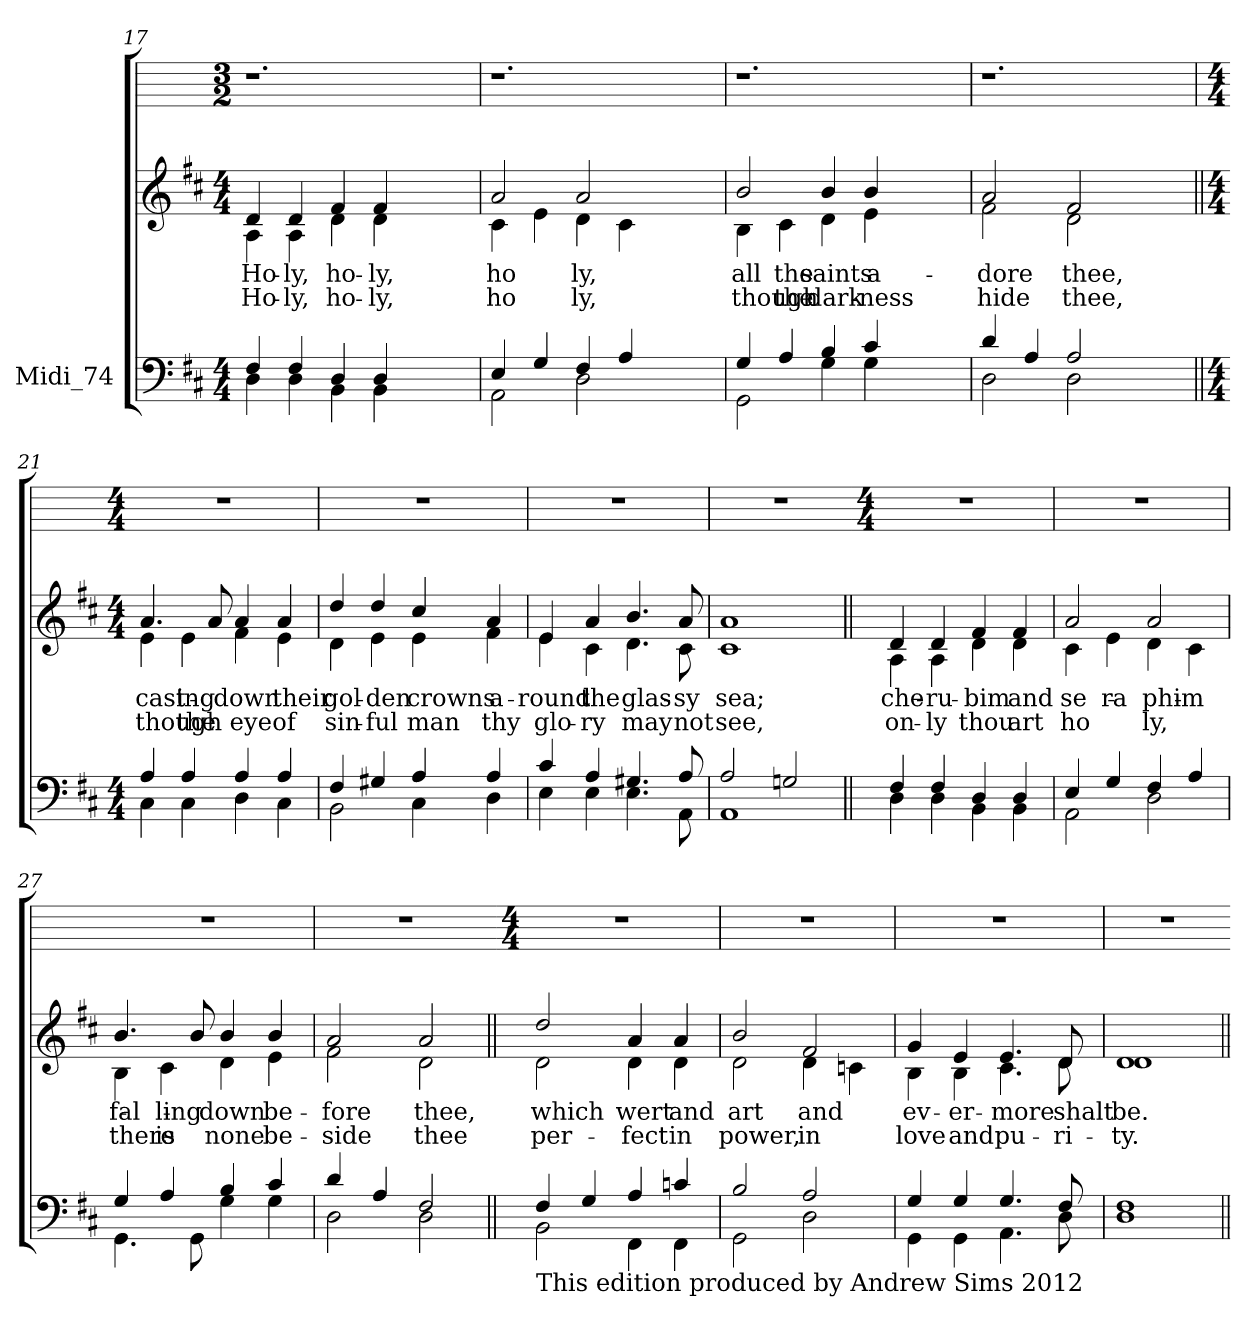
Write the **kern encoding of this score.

**kern	**kern	**text	**text	**kern
*part3	*part2	*part2	*part2	*part1
*staff3	*staff2	*staff2	*staff2	*staff1
*I"Midi_74	*	*	*	*
!!LO:LB:g=z
*clefF4	*clefG2	*	*	*
*k[f#c#]	*k[f#c#]	*	*	*
*D:	*D:	*	*	*
*M4/4	*M4/4	*	*	*M3/2
=17	=17	=17	=17	=17
*^	*^	*	*	*
!	!	!	!	!LO:LY:b	!LO:LY:b	!
4F#	4D\	4d/	4A	Ho-	-Ho-	1.r
!	!	!	!	!LO:LY:b	!LO:LY:b	!
4F#	4D\	4d/	4A	-ly,	ly,	.
!	!	!	!	!LO:LY:b	!LO:LY:b	!
4D	4BB\	4f#/	4d	ho-	-ho-	.
!	!	!	!	!LO:LY:b	!LO:LY:b	!
4D	4BB\	4f#/	4d	-ly,	ly,	.
2ryy	2ryy	2ryy	2ryy	.	.	.
=18	=18	=18	=18	=18	=18	=18
!	!	!	!	!LO:LY:b	!LO:LY:b	!
4E	2AA\	2a/	4c#	ho	ho	1.r
4G	.	.	4e	.	.	.
!	!	!	!	!LO:LY:b	!LO:LY:b	!
4F#	2D\	2a/	4d	ly,	ly,	.
4A	.	.	4c#	.	.	.
2ryy	2ryy	2ryy	2ryy	.	.	.
=19	=19	=19	=19	=19	=19	=19
!	!	!	!	!LO:LY:b	!LO:LY:b	!
4G	2GG\	2b/	4B	all	though	1.r
!	!	!	!	!LO:LY:b	!LO:LY:b	!
4A	.	.	4c#	the	the	.
!	!	!	!	!LO:LY:b	!LO:LY:b	!
4B	4G\	4b/	4d	saints	dark-	.
!	!	!	!	!LO:LY:b	!LO:LY:b	!
4c#	4G\	4b/	4e	-a-	-ness	.
2ryy	2ryy	2ryy	2ryy	.	.	.
=20	=20	=20	=20	=20	=20	=20
!	!	!	!	!LO:LY:b	!LO:LY:b	!
4d	2D\	2a/	2f#	dore	hide	1.r
4A	.	.	.	.	.	.
!	!	!	!	!LO:LY:b	!LO:LY:b	!
2A	2D\	2f#/	2d	thee,	thee,	.
2ryy	2ryy	2ryy	2ryy	.	.	.
!!LO:LB:g=z
=21||	=21||	=21||	=21||	=21	=21	=21
*M4/4	*	*M4/4	*	*	*	*M4/4
!	!	!	!	!LO:LY:b	!LO:LY:b	!
4A	4C#\	4.a/	4e	cast-	-though	1r
!	!	!	!	!LO:LY:b	!LO:LY:b	!
4A	4C#\	.	4e	ing	the	.
.	.	8a/	.	.	.	.
!	!	!	!	!LO:LY:b	!LO:LY:b	!
4A	4D\	4a/	4f#	down	eye	.
!	!	!	!	!LO:LY:b	!LO:LY:b	!
4A	4C#\	4a/	4e	their	of	.
=22	=22	=22	=22	=22	=22	=22
!	!	!	!	!LO:LY:b	!LO:LY:b	!
4F#	2BB\	4dd/	4d	gol-	-sin-	1r
!	!	!	!	!LO:LY:b	!LO:LY:b	!
4G#X	.	4dd/	4e	-den	ful	.
!	!	!	!	!LO:LY:b	!LO:LY:b	!
4A	4C#\	4cc#/	4e	crowns	man	.
!	!	!	!	!LO:LY:b	!LO:LY:b	!
4A	4D\	4a/	4f#	a-	-thy	.
=23	=23	=23	=23	=23	=23	=23
!	!	!	!	!LO:LY:b	!LO:LY:b	!
4c#	4E\	4e/	4e	round	glo-	1r
!	!	!	!	!LO:LY:b	!LO:LY:b	!
4A	4E\	4a/	4c#	-the	ry	.
!	!	!	!	!LO:LY:b	!LO:LY:b	!
4.G#X	4.E\	4.b/	4.d	glas-	-may	.
!	!	!	!	!LO:LY:b	!LO:LY:b	!
8A	8AA\	8a/	8c#	sy	not	.
=24	=24	=24	=24	=24	=24	=24
!	!	!	!	!LO:LY:b	!LO:LY:b	!
2A	1AA\	1a/	1c#	sea;	see,	1r
2Gn	.	.	.	.	.	.
!!LO:LB:g=z
=25||	=25||	=25||	=25||	=25	=25	=25
*	*	*	*	*	*	*M4/4
!	!	!	!	!LO:LY:b	!LO:LY:b	!
4F#	4D\	4d/	4A	che-	-on-	1r
!	!	!	!	!LO:LY:b	!LO:LY:b	!
4F#	4D\	4d/	4A	-ru-	-ly	.
!	!	!	!	!LO:LY:b	!LO:LY:b	!
4D	4BB\	4f#/	4d	bim	thou	.
!	!	!	!	!LO:LY:b	!LO:LY:b	!
4D	4BB\	4f#/	4d	and	art	.
=26	=26	=26	=26	=26	=26	=26
!	!	!	!	!LO:LY:b	!LO:LY:b	!
4E	2AA\	2a/	4c#	se-	-ho	1r
!	!	!	!	!LO:LY:b	!	!
4G	.	.	4e	ra-	.	.
!	!	!	!	!LO:LY:b	!LO:LY:b	!
4F#	2D\	2a/	4d	-phim	ly,	.
4A	.	.	4c#	.	.	.
=27	=27	=27	=27	=27	=27	=27
!	!	!	!	!LO:LY:b	!LO:LY:b	!
4G	4.GG\	4.b/	4B	fal-	-there	1r
!	!	!	!	!LO:LY:b	!LO:LY:b	!
4A	.	.	4c#	ling	is	.
.	8GG\	8b/	.	.	.	.
!	!	!	!	!LO:LY:b	!LO:LY:b	!
4B	4G\	4b/	4d	down	none	.
!	!	!	!	!LO:LY:b	!LO:LY:b	!
4c#	4G\	4b/	4e	be-	-be-	.
=28	=28	=28	=28	=28	=28	=28
!	!	!	!	!LO:LY:b	!LO:LY:b	!
4d	2D\	2a/	2f#	-fore	side	1r
4A	.	.	.	.	.	.
!	!	!	!	!LO:LY:b	!LO:LY:b	!
2F#	2D\	2a/	2d	thee,	thee	.
!!LO:LB:g=z
=29||	=29||	=29||	=29||	=29	=29	=29
*	*	*	*	*	*	*M4/4
!LO:TX:b:t=This edition produced by Andrew Sims 2012	!	!	!	!	!	!
!	!	!	!	!LO:LY:b	!LO:LY:b	!
4F#	2BB\	2dd/	2d	which	per-	1r
4G	.	.	.	.	.	.
!	!	!	!	!LO:LY:b	!LO:LY:b	!
4A	4FF#\	4a/	4d	-wert	fect	.
!	!	!	!	!LO:LY:b	!LO:LY:b	!
4cn	4FF#\	4a/	4d	and	in	.
=30	=30	=30	=30	=30	=30	=30
!	!	!	!	!LO:LY:b	!LO:LY:b	!
2B	2GG\	2b/	2d	art	power,	1r
!	!	!	!	!LO:LY:b	!LO:LY:b	!
2A	2D\	2f#/	4d	and	in	.
.	.	.	4cn	.	.	.
=31	=31	=31	=31	=31	=31	=31
!	!	!	!	!LO:LY:b	!LO:LY:b	!
4G	4GG\	4g/	4B	ev-	-love	1r
!	!	!	!	!LO:LY:b	!LO:LY:b	!
4G	4GG\	4e/	4B	er-	-and	.
!	!	!	!	!LO:LY:b	!LO:LY:b	!
4.G	4.AA\	4.e/	4.c#	more	pu-	.
!	!	!	!	!LO:LY:b	!LO:LY:b	!
8F#	8D\	8d/	8d	-shalt	ri-	.
=32	=32	=32	=32	=32	=32	=32
!	!	!	!	!LO:LY:b	!LO:LY:b	!
1F#	1D\	1d/	1d	-be.	ty.	1r
*v	*v	*	*	*	*	*
*	*v	*v	*	*	*
=||	=||	=	=	=
*-	*-	*-	*-	*-
